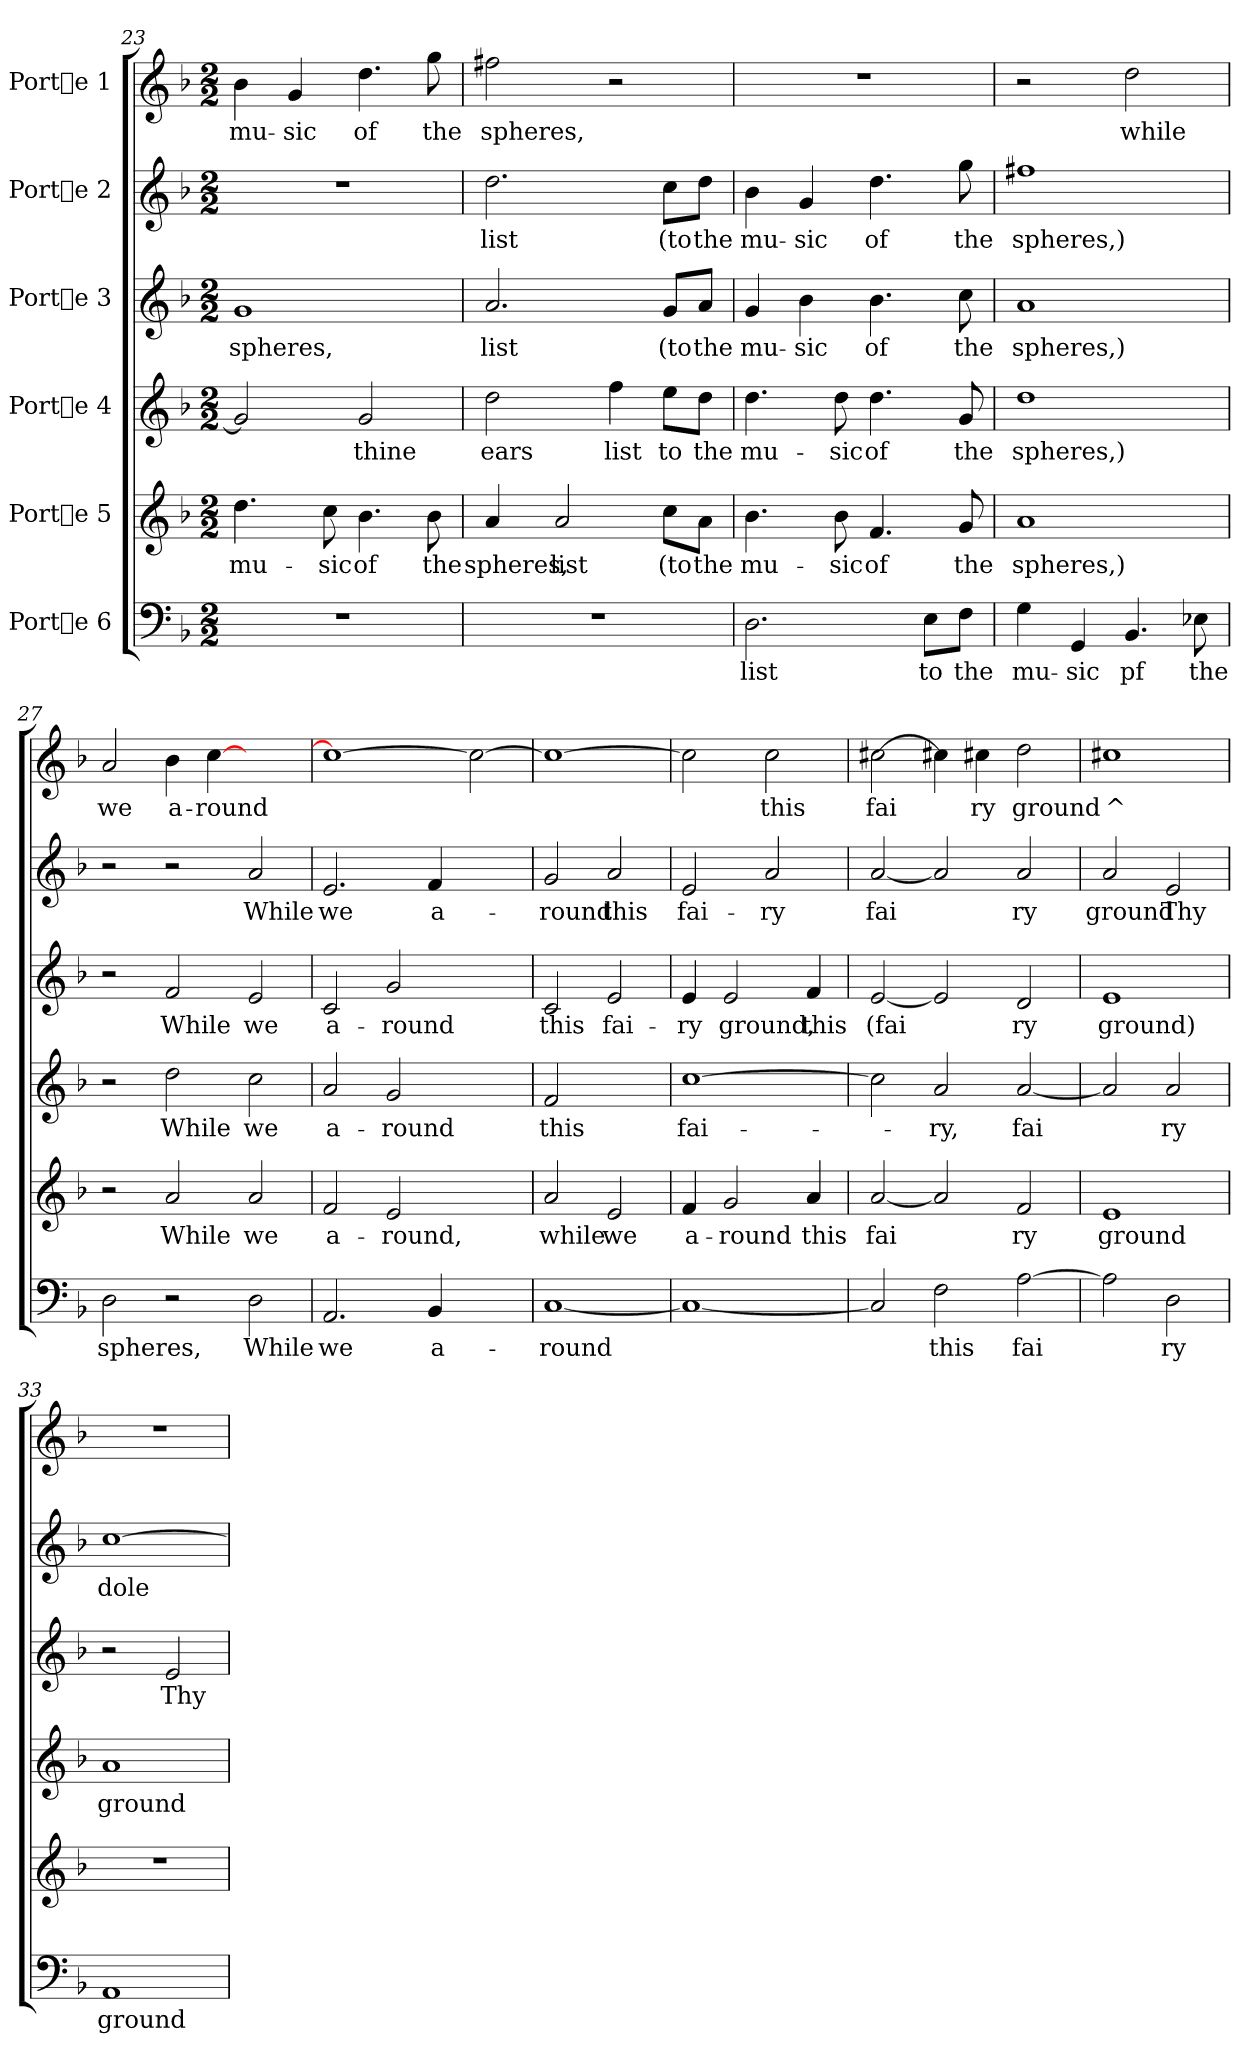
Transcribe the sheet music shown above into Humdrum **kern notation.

**kern	**text	**kern	**text	**kern	**text	**kern	**text	**kern	**text	**kern	**text
*part6	*part6	*part5	*part5	*part4	*part4	*part3	*part3	*part2	*part2	*part1	*part1
*staff6	*staff6	*staff5	*staff5	*staff4	*staff4	*staff3	*staff3	*staff2	*staff2	*staff1	*staff1
*I"Porte 6	*	*I"Porte 5	*	*I"Porte 4	*	*I"Porte 3	*	*I"Porte 2	*	*I"Porte 1	*
*clefF4	*	*clefG2	*	*clefG2	*	*clefG2	*	*clefG2	*	*clefG2	*
*k[b-]	*	*k[b-]	*	*k[b-]	*	*k[b-]	*	*k[b-]	*	*k[b-]	*
*F:	*	*F:	*	*F:	*	*F:	*	*F:	*	*F:	*
*M2/2	*	*M2/2	*	*M2/2	*	*M2/2	*	*M2/2	*	*M2/2	*
=23	=23	=23	=23	=23	=23	=23	=23	=23	=23	=23	=23
!	!	!	!LO:LY:b:cj	!	!LO:LY:b:cj	!	!LO:LY:b:cj	!	!	!	!LO:LY:b:cj
1r	.	4.dd\	mu-	2g/]	.	1g	spheres,	1r	.	4b-\	mu-
!	!	!	!	!	!	!	!	!	!	!	!LO:LY:b:cj
.	.	.	.	.	.	.	.	.	.	4g/	-sic
!	!	!	!LO:LY:b:cj	!	!	!	!	!	!	!	!
.	.	8cc\	-sic	.	.	.	.	.	.	.	.
!	!	!	!LO:LY:b:cj	!	!LO:LY:b:cj	!	!	!	!	!	!LO:LY:b:cj
.	.	4.b-\	of	2g/	thine	.	.	.	.	4.dd\	of
!	!	!	!LO:LY:b:cj	!	!	!	!	!	!	!	!LO:LY:b:cj
.	.	8b-\	the	.	.	.	.	.	.	8gg\	the
=24	=24	=24	=24	=24	=24	=24	=24	=24	=24	=24	=24
!	!	!	!LO:LY:b:cj	!	!LO:LY:b:cj	!	!LO:LY:b:cj	!	!LO:LY:b:cj	!	!LO:LY:b:cj
1r	.	4a/	spheres,	2dd\	ears	2.a/	list	2.dd\	list	2ff#X\	spheres,
!	!	!	!LO:LY:b:cj	!	!	!	!	!	!	!	!
.	.	2a/	list	.	.	.	.	.	.	.	.
!	!	!	!	!	!LO:LY:b:cj	!	!	!	!	!	!
.	.	.	.	4ff\	list	.	.	.	.	2r	.
!	!	!	!LO:LY:b:cj	!	!LO:LY:b:cj	!	!LO:LY:b:cj	!	!LO:LY:b:cj	!	!
.	.	8cc\L	(to	8ee\L	to	8g/L	(to	8cc\L	(to	.	.
!	!	!	!LO:LY:b:cj	!	!LO:LY:b:cj	!	!LO:LY:b:cj	!	!LO:LY:b:cj	!	!
.	.	8a\J	the	8dd\J	the	8a/J	the	8dd\J	the	.	.
=25	=25	=25	=25	=25	=25	=25	=25	=25	=25	=25	=25
!	!LO:LY:b:cj	!	!LO:LY:b:cj	!	!LO:LY:b:cj	!	!LO:LY:b:cj	!	!LO:LY:b:cj	!	!
2.D\	list	4.b-\	mu-	4.dd\	mu-	4g/	mu-	4b-\	mu-	1r	.
!	!	!	!	!	!	!	!LO:LY:b:cj	!	!LO:LY:b:cj	!	!
.	.	.	.	.	.	4b-\	-sic	4g/	-sic	.	.
!	!	!	!LO:LY:b:cj	!	!LO:LY:b:cj	!	!	!	!	!	!
.	.	8b-\	-sic	8dd\	-sic	.	.	.	.	.	.
!	!	!	!LO:LY:b:cj	!	!LO:LY:b:cj	!	!LO:LY:b:cj	!	!LO:LY:b:cj	!	!
.	.	4.f/	of	4.dd\	of	4.b-\	of	4.dd\	of	.	.
!	!LO:LY:b:cj	!	!	!	!	!	!	!	!	!	!
8E\L	to	.	.	.	.	.	.	.	.	.	.
!	!LO:LY:b:cj	!	!LO:LY:b:cj	!	!LO:LY:b:cj	!	!LO:LY:b:cj	!	!LO:LY:b:cj	!	!
8F\J	the	8g/	the	8g/	the	8cc\	the	8gg\	the	.	.
!!LO:PB:g=z
=26	=26	=26	=26	=26	=26	=26	=26	=26	=26	=26	=26
!	!LO:LY:b:cj	!	!LO:LY:b:cj	!	!LO:LY:b:cj	!	!LO:LY:b:cj	!	!LO:LY:b:cj	!	!
4G\	mu-	1a	spheres,)	1dd	spheres,)	1a	spheres,)	1ff#X	spheres,)	2r	.
!	!LO:LY:b:cj	!	!	!	!	!	!	!	!	!	!
4GG/	-sic	.	.	.	.	.	.	.	.	.	.
!	!LO:LY:b:cj	!	!	!	!	!	!	!	!	!	!LO:LY:b:cj
4.BB-/	pf	.	.	.	.	.	.	.	.	2dd\	while
!	!LO:LY:b:cj	!	!	!	!	!	!	!	!	!	!
8E-X\	the	.	.	.	.	.	.	.	.	.	.
=27	=27	=27	=27	=27	=27	=27	=27	=27	=27	=27	=27
!	!LO:LY:b:cj	!	!	!	!	!	!	!	!	!	!LO:LY:b:cj
2D\	spheres,	2r	.	2r	.	2r	.	2r	.	2a/	we
!	!	!	!LO:LY:b:cj	!	!LO:LY:b:cj	!	!LO:LY:b:cj	!	!	!	!LO:LY:b:cj
2r	.	2a/	While	2dd\	While	2f/	While	2r	.	4b-\	a-
!	!	!	!	!	!	!	!	!	!	!	!LO:LY:b:cj
.	.	.	.	.	.	.	.	.	.	[>4cc\	-round
!	!LO:LY:b:cj	!	!LO:LY:b:cj	!	!LO:LY:b:cj	!	!LO:LY:b:cj	!	!LO:LY:b:cj	!	!
2D\	While	2a/	we	2cc\	we	2e/	we	2a/	While	2ryy	.
=28	=28	=28	=28	=28	=28	=28	=28	=28	=28	=28	=28
!	!LO:LY:b:cj	!	!LO:LY:b:cj	!	!LO:LY:b:cj	!	!LO:LY:b:cj	!	!LO:LY:b:cj	!	!
2.AA/	we	2f/	a-	2a/	a-	2c/	a-	2.e/	we	1cc_>	.
!	!	!	!LO:LY:b:cj	!	!LO:LY:b:cj	!	!LO:LY:b:cj	!	!	!	!
.	.	2e/	-round,	2g/	-round	2g/	-round	.	.	.	.
!	!LO:LY:b:cj	!	!	!	!	!	!	!	!LO:LY:b:cj	!	!
4BB-/	a-	.	.	.	.	.	.	4f/	a-	.	.
2ryy	.	2ryy	.	2ryy	.	2ryy	.	2ryy	.	2cc\_	.
=29	=29	=29	=29	=29	=29	=29	=29	=29	=29	=29	=29
!	!LO:LY:b:cj	!	!LO:LY:b:cj	!	!LO:LY:b:cj	!	!LO:LY:b:cj	!	!LO:LY:b:cj	!	!
[<1C	-round	2a/	while	2f/	this	2c/	this	2g/	-round	1cc_>	.
!	!	!	!LO:LY:b:cj	!	!	!	!LO:LY:b:cj	!	!LO:LY:b:cj	!	!
.	.	2e/	we	2ryy	.	2e/	fai-	2a/	this	.	.
=30	=30	=30	=30	=30	=30	=30	=30	=30	=30	=30	=30
!	!	!	!LO:LY:b:cj	!	!LO:LY:b:cj	!	!LO:LY:b:cj	!	!LO:LY:b:cj	!	!LO:LY:b:cj
1C_<	.	4f/	a-	[>1cc	fai-	4e/	-ry	2e/	fai-	2cc\]	.
!	!	!	!LO:LY:b:cj	!	!	!	!LO:LY:b:cj	!	!	!	!
.	.	2g/	-round	.	.	2e/	ground,	.	.	.	.
!	!	!	!	!	!	!	!	!	!LO:LY:b:cj	!	!LO:LY:b:cj
.	.	.	.	.	.	.	.	2a/	-ry	2cc\	this
!	!	!	!LO:LY:b:cj	!	!	!	!LO:LY:b:cj	!	!	!	!
.	.	4a/	this	.	.	4f/	this	.	.	.	.
!!LO:LB:g=z
=31	=31	=31	=31	=31	=31	=31	=31	=31	=31	=31	=31
!	!	!	!LO:LY:b:cj	!	!	!	!LO:LY:b:cj	!	!LO:LY:b:cj	!	!LO:LY:b:cj
2C/]	.	[<2a/	fai-	2cc\]	.	[<2e/	(fai-	[<2a/	fai-	[>2cc#X\	fai-
!	!LO:LY:b:cj	!	!LO:LY:b:cj	!	!LO:LY:b:cj	!	!LO:LY:b:cj	!	!LO:LY:b:cj	!	!LO:LY:b:cj
2F\	this	2a/]	-	2a/	-ry,	2e/]	-	2a/]	-	4cc#X\]	-
!	!	!	!	!	!	!	!	!	!	!	!LO:LY:b:cj
.	.	.	.	.	.	.	.	.	.	4cc#X\	ry
!	!LO:LY:b:cj	!	!LO:LY:b:cj	!	!LO:LY:b:cj	!	!LO:LY:b:cj	!	!LO:LY:b:cj	!	!LO:LY:b:cj
[>2A\	fai-	2f/	ry	[<2a/	fai-	2d/	ry	2a/	ry	2dd\	ground
=32	=32	=32	=32	=32	=32	=32	=32	=32	=32	=32	=32
!	!LO:LY:b:cj	!	!LO:LY:b:cj	!	!LO:LY:b:cj	!	!LO:LY:b:cj	!	!LO:LY:b:cj	!	!LO:LY:b:cj
2A\]	-	1e	ground	2a/]	-	1e	ground)	2a/	ground	1cc#X	^
!	!LO:LY:b:cj	!	!	!	!LO:LY:b:cj	!	!	!	!LO:LY:b:cj	!	!
2D\	ry	.	.	2a/	ry	.	.	2e/	Thy	.	.
=33	=33	=33	=33	=33	=33	=33	=33	=33	=33	=33	=33
!	!LO:LY:b:cj	!	!	!	!LO:LY:b:cj	!	!	!	!LO:LY:b:cj	!	!
1AA	ground	1r	.	1a	ground	2r	.	[>1cc	dole-	1r	.
!	!	!	!	!	!	!	!LO:LY:b:cj	!	!	!	!
.	.	.	.	.	.	2e/	Thy	.	.	.	.
=	=	=	=	=	=	=	=	=	=	=	=
*-	*-	*-	*-	*-	*-	*-	*-	*-	*-	*-	*-
